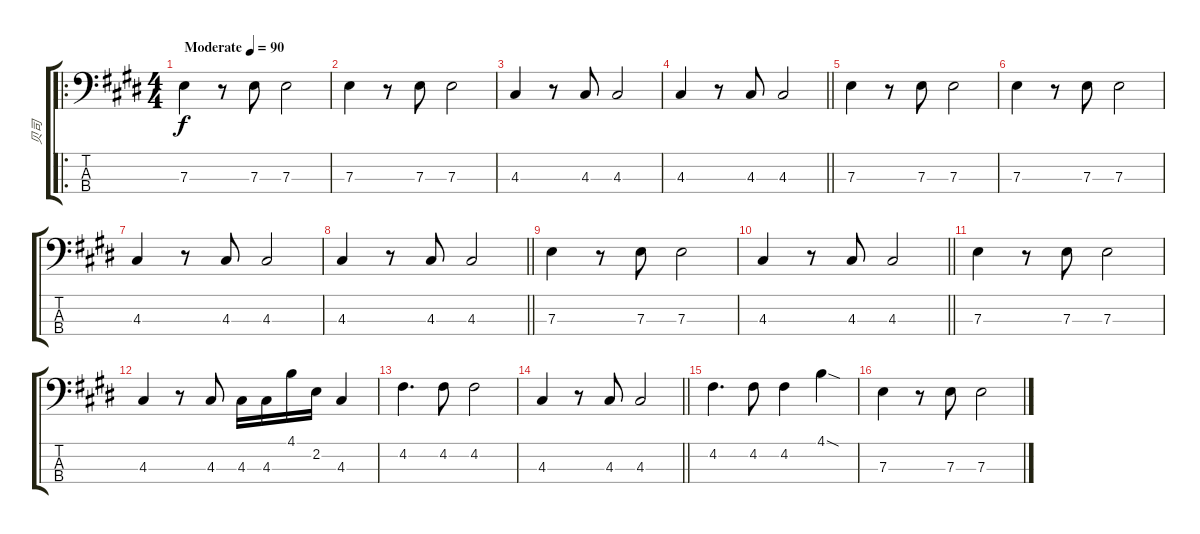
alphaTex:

\track ("贝司" "贝司") {solo instrument electricbassfinger}
\staff {score tabs}
\tuning (G2 D2 A1 E1) {hide}
\ro
\ts (4 4)
\tempo (90 "Moderate")
\clef f4
\ks e
7.3.4{dy f instrument electricbassfinger} r.8 7.3.8 7.3.2 |
7.3.4 r.8 7.3.8 7.3.2 |
4.3.4 r.8 4.3.8 4.3.2 |
\barLineRight lightlight
4.3.4 r.8 4.3.8 4.3.2 |
\section ("" "")
7.3.4 r.8 7.3.8 7.3.2 |
7.3.4 r.8 7.3.8 7.3.2 |
4.3.4 r.8 4.3.8 4.3.2 |
\barLineRight lightlight
4.3.4 r.8 4.3.8 4.3.2 |
\section ("" "")
7.3.4 r.8 7.3.8 7.3.2 |
\barLineRight lightlight
4.3.4 r.8 4.3.8 4.3.2 |
7.3.4 r.8 7.3.8 7.3.2 |
4.3.4 r.8 4.3.8 4.3.16 4.3.16 4.1.16 2.2.16 4.3.4 |
4.2.4{d} 4.2.8 4.2.2 |
\barLineRight lightlight
4.3.4 r.8 4.3.8 4.3.2 |
4.2.4{d} 4.2.8 4.2.4 4.1{sod}.4 |
7.3.4 r.8 7.3.8 7.3.2
